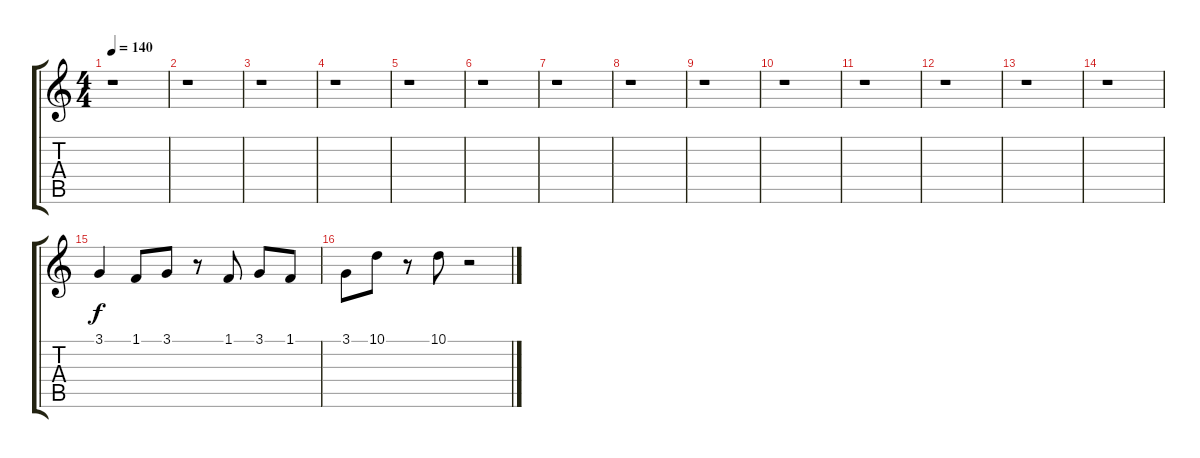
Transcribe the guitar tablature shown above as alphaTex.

\track "" {instrument clarinet}
\staff {score tabs}
\tuning (E4 B3 G3 D3 A2 E2) {hide}
\ts (4 4)
\tempo 140
\clef g2
\ks c
r.1{dy f} |
r.1 |
r.1 |
r.1 |
r.1 |
r.1 |
r.1 |
r.1 |
r.1 |
r.1 |
r.1 |
r.1 |
r.1 |
r.1 |
3.1.4 1.1.8 3.1.8 r.8 1.1.8 3.1.8 1.1.8 |
3.1.8 10.1.8 r.8 10.1.8 r.2
